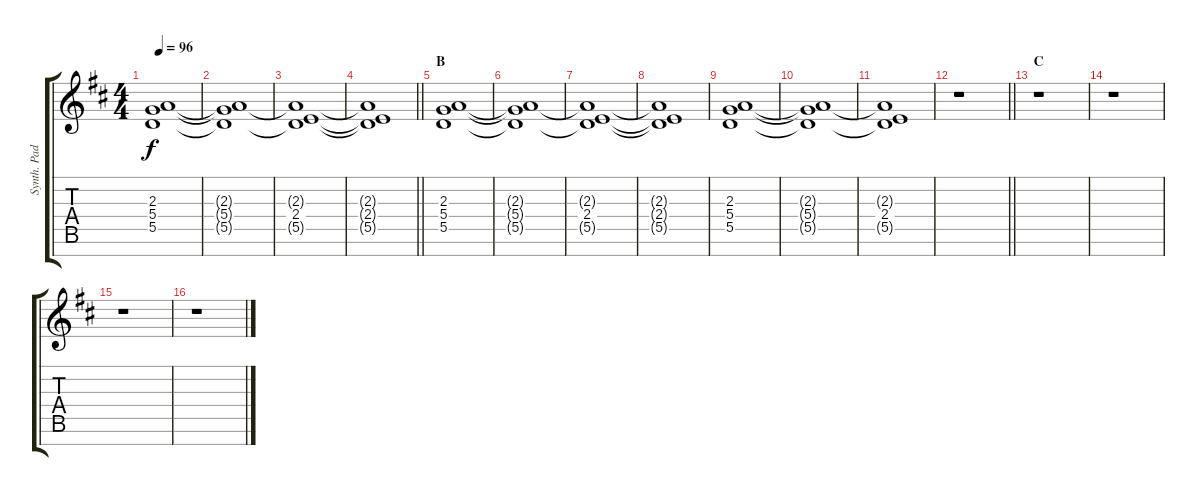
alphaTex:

\track ("Synth. Pad I" "Synth. Pad") {instrument pad2warm}
\staff {score tabs}
\tuning (E5 B4 G4 D4 A3 E3 B2) {hide}
\ts (4 4)
\tempo 96
\clef g2
\ks d
(2.3 5.4 5.5).1{dy f} |
(2.3{t} 5.4{t} 5.5{t}).1 |
(2.3{t} 2.4 5.5{t}).1 |
\barLineRight lightlight
(2.3{t} 2.4{t} 5.5{t}).1 |
\section ("" "B")
(2.3 5.4 5.5).1 |
(2.3{t} 5.4{t} 5.5{t}).1 |
(2.3{t} 2.4 5.5{t}).1 |
(2.3{t} 2.4{t} 5.5{t}).1 |
(2.3 5.4 5.5).1 |
(2.3{t} 5.4{t} 5.5{t}).1 |
(2.3{t} 2.4 5.5{t}).1 |
\barLineRight lightlight
r.1 |
\section ("" "C")
r.1 |
r.1 |
r.1 |
r.1
